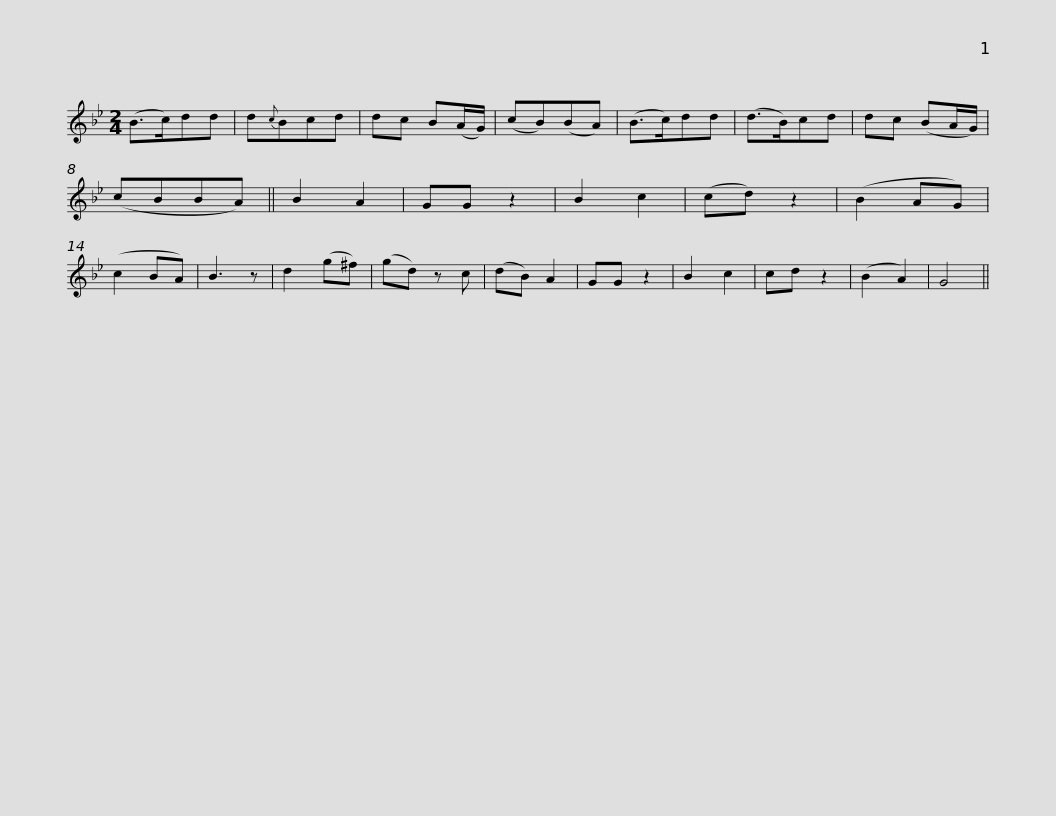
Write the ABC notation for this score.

X:1
L:1/8
M:2/4
I:linebreak $
K:Bb
V:1 treble
V:1
 (B>c)dd | d{c}Bcd | dc B(A/G/) | (cB)(BA) | (B>c)dd | %5
 (d>B)cd | dc (BA/G/) | (cBBA) || B2 A2 | GG z2 |$ %10
 B2 c2 | (cd) z2 | (B2 AG) | (c2 BA) | B3 z | %15
 d2 (g^f) | (gd) z c | (dB) A2 | GG z2 | B2 c2 | %20
 cd z2 | (B2 A2) | G4 || %23
